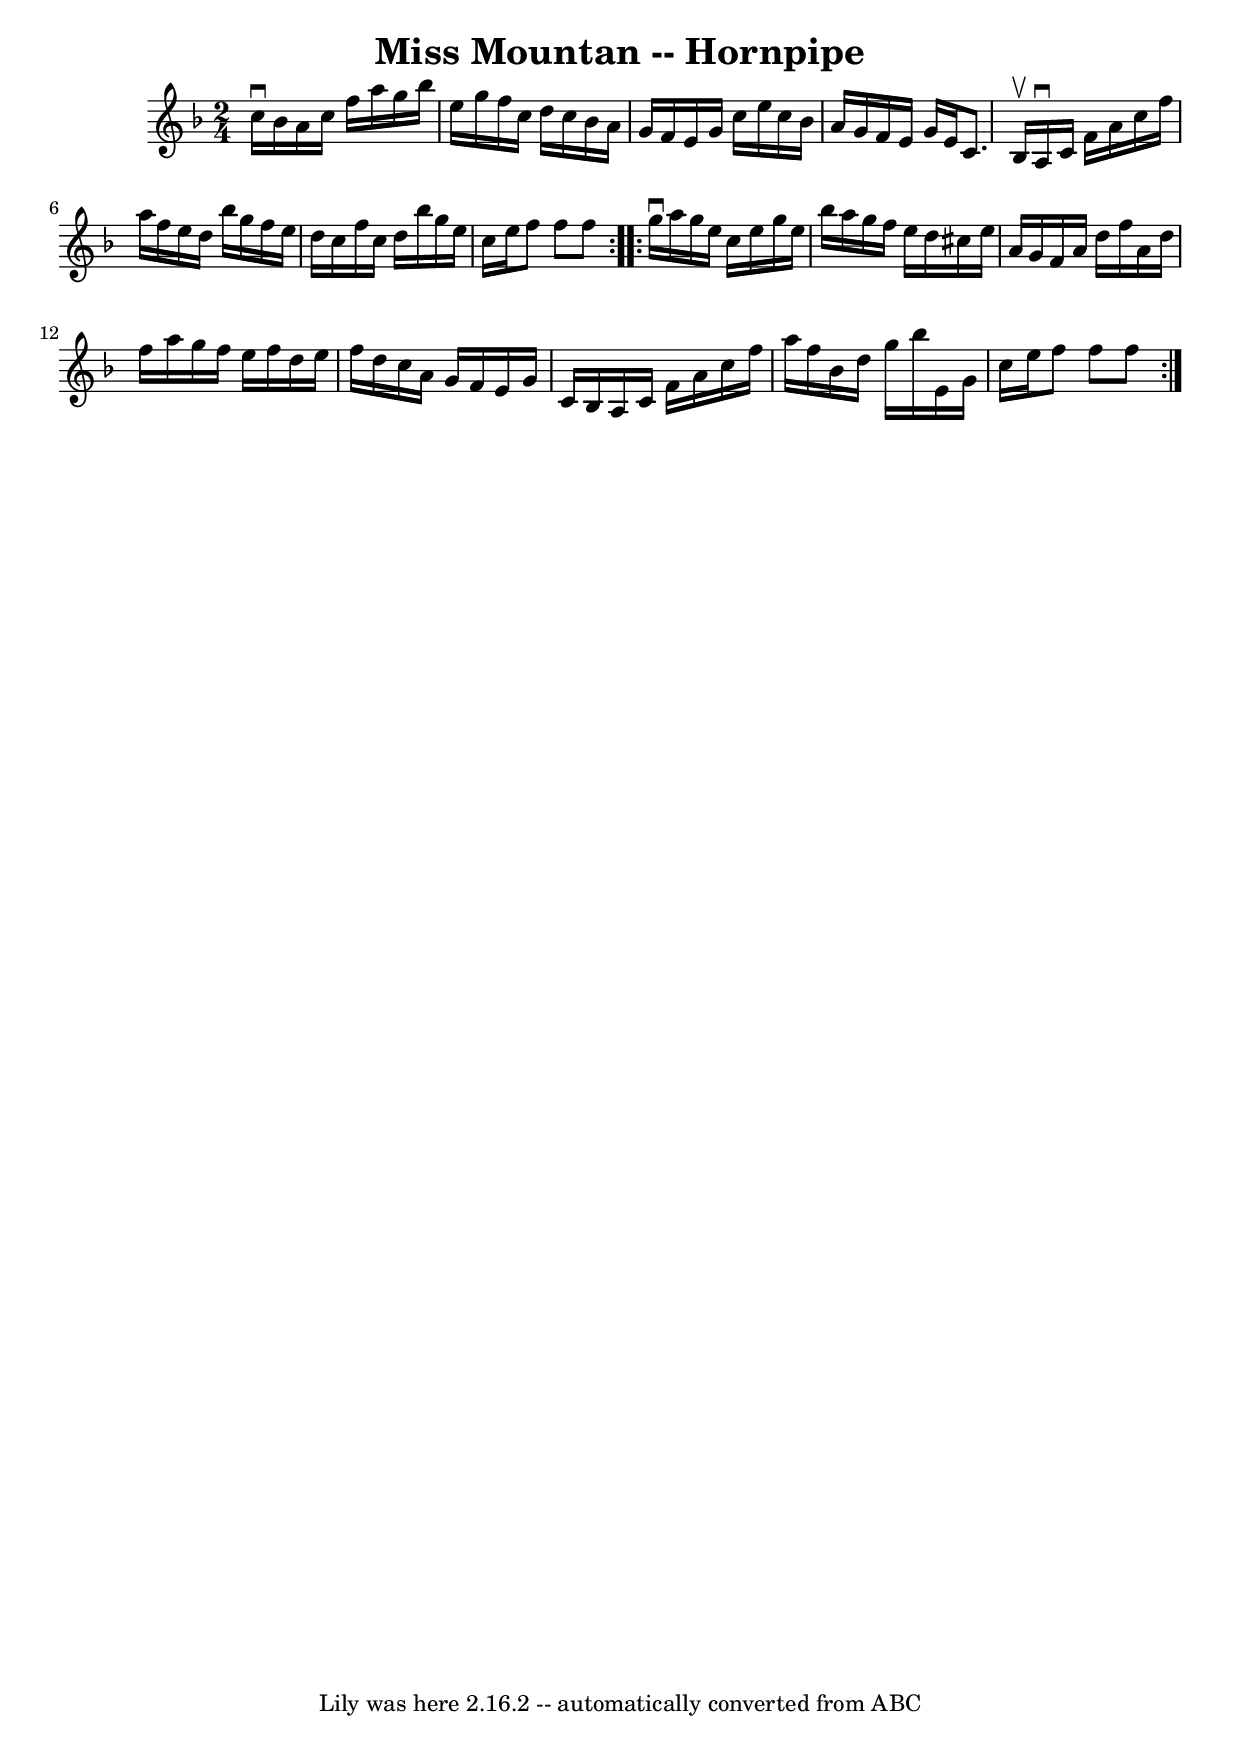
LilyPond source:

\version "2.16.2"
\include "Mammoth.ily"
\header {
  %% book = "Cole's 1000 Fiddle Tunes"
  crossRefNumber = "1"
  footnotes = ""
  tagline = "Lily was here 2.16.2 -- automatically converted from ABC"
  title = "Miss Mountan -- Hornpipe"

}
voicedefault =  {



  \repeat volta 2 {

    \time 2/4 
    \key f \major
 c''16^\downbow bes'16  |
    a'16 c''16    
    f''16 a''16 g''16 bes''16 e''16 g''16  |
    f''16 c''16 
    d''16 c''16 bes'16 a'16 g'16 f'16  |
    e'16 g'16    
    c''16 e''16 c''16 bes'16 a'16 g'16  |
    f'16 e'16    
    g'16 e'16 c'8. bes16^\upbow |
    a16^\downbow c'16 f'16 
    a'16 c''16 f''16 a''16 f''16  |
    e''16 d''16    
    bes''16 g''16 f''16 e''16 d''16 c''16  |
    f''16 c''16 
    d''16 bes''16 g''16 e''16 c''16 e''16  |
    f''8    
    f''8 f''8  
  }     
  \repeat volta 2 {
    g''16^\downbow a''16  |
    
    g''16 e''16 c''16 e''16 g''16 e''16 bes''16 a''16  
    |
    g''16 f''16 e''16 d''16 cis''16 e''16 a'16 g'16 
    |
    f'16 a'16 d''16 f''16 a'16 d''16 f''16 a''16  
    |
    g''16 f''16 e''16 f''16 d''16 e''16 f''16 d''16 
    |
    c''16 a'16 g'16 f'16 e'16 g'16 c'16 bes16  
    |
    a16 c'16 f'16 a'16 c''16 f''16 a''16 f''16  
    |
    bes'16 d''16 g''16 bes''16 e'16 g'16 c''16    
    e''16  |
    f''8 f''8 f''8  
  }   

}

\score{
  <<

    \context Staff="default"
    {
      \voicedefault 
      
    }

  >>
  \layout {
    
  }
  \midi {
  }

}
